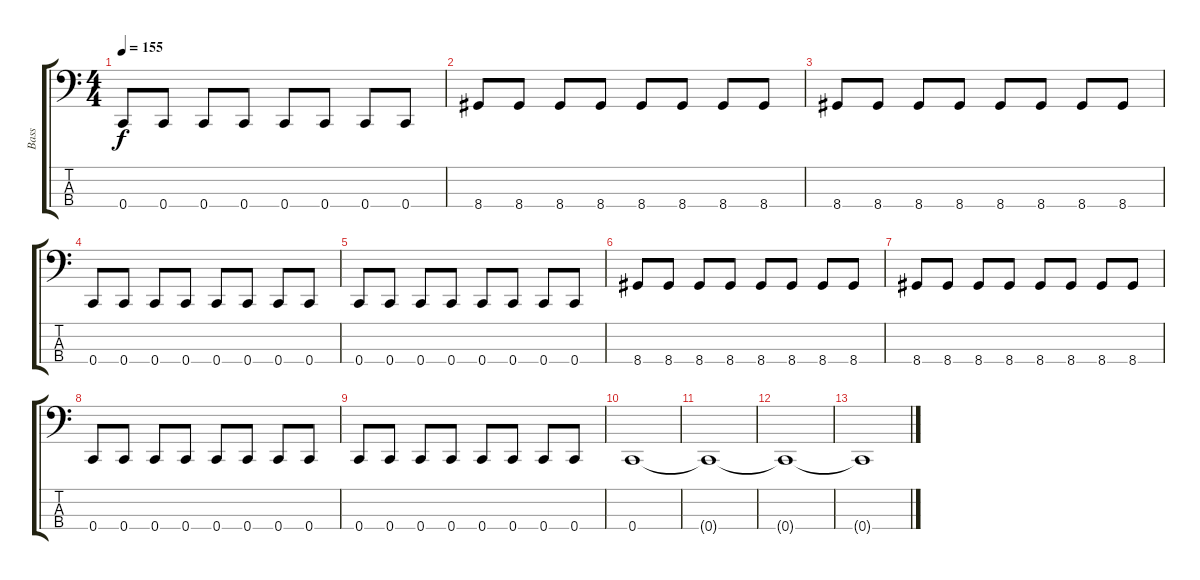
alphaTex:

\track ("Bass" "Bass") {instrument electricbassfinger}
\staff {score tabs}
\tuning (F2 C2 G1 C1) {hide}
\ts (4 4)
\tempo 155
\clef f4
\ks c
0.4.8{dy f} 0.4.8 0.4.8 0.4.8 0.4.8 0.4.8 0.4.8 0.4.8 |
8.4.8 8.4.8 8.4.8 8.4.8 8.4.8 8.4.8 8.4.8 8.4.8 |
8.4.8 8.4.8 8.4.8 8.4.8 8.4.8 8.4.8 8.4.8 8.4.8 |
0.4.8 0.4.8 0.4.8 0.4.8 0.4.8 0.4.8 0.4.8 0.4.8 |
0.4.8 0.4.8 0.4.8 0.4.8 0.4.8 0.4.8 0.4.8 0.4.8 |
8.4.8 8.4.8 8.4.8 8.4.8 8.4.8 8.4.8 8.4.8 8.4.8 |
8.4.8 8.4.8 8.4.8 8.4.8 8.4.8 8.4.8 8.4.8 8.4.8 |
0.4.8 0.4.8 0.4.8 0.4.8 0.4.8 0.4.8 0.4.8 0.4.8 |
0.4.8 0.4.8 0.4.8 0.4.8 0.4.8 0.4.8 0.4.8 0.4.8 |
0.4.1 |
0.4{t}.1 |
0.4{t}.1 |
0.4{t}.1
